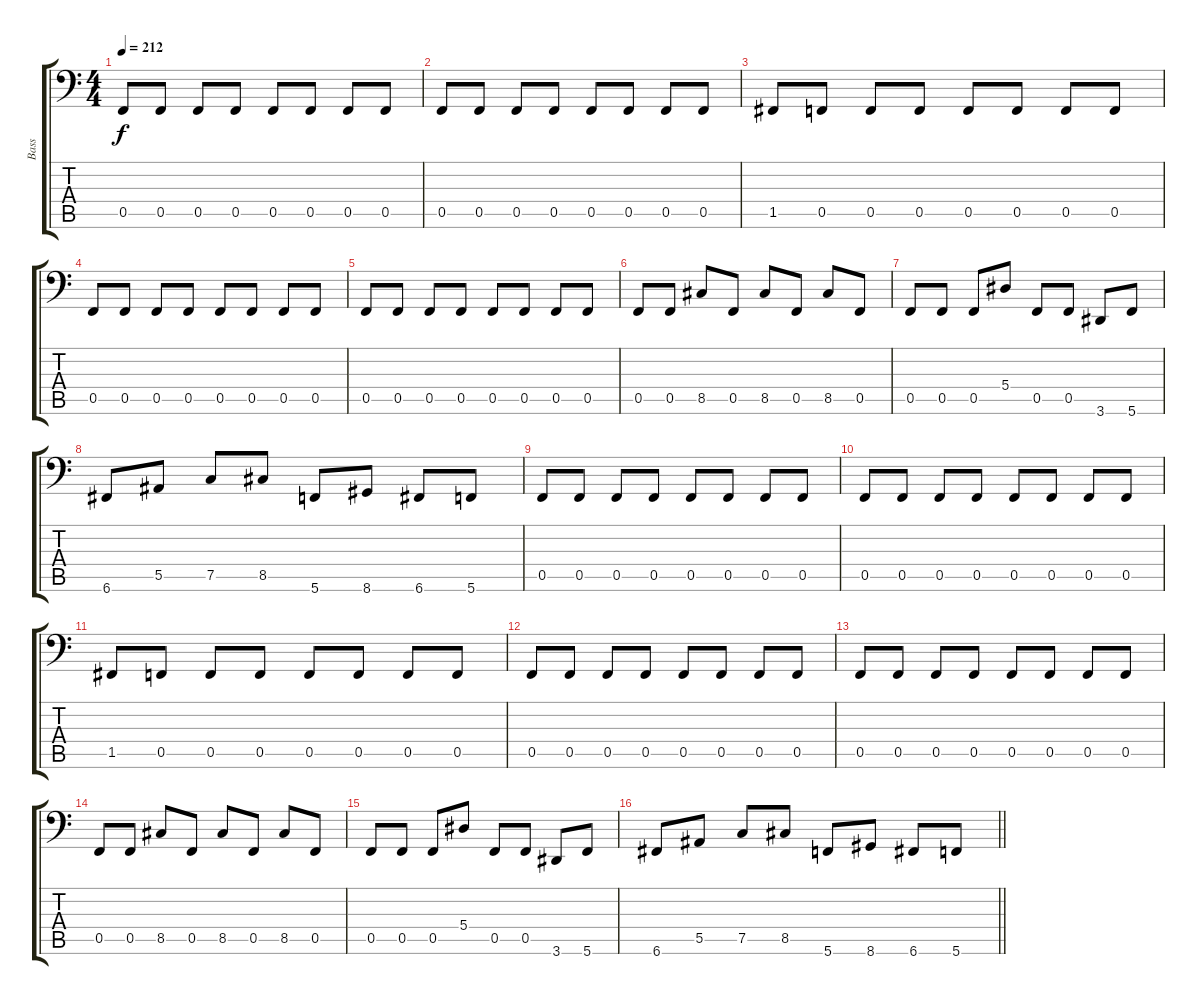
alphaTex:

\track ("Bass" "Bass") {instrument electricbasspick}
\staff {score tabs}
\tuning (C3 G2 Eb2 Bb1 F1 C1) {hide}
\ts (4 4)
\tempo 212
\clef f4
\ks c
0.5.8{dy f} 0.5.8 0.5.8 0.5.8 0.5.8 0.5.8 0.5.8 0.5.8 |
0.5.8 0.5.8 0.5.8 0.5.8 0.5.8 0.5.8 0.5.8 0.5.8 |
1.5.8 0.5.8 0.5.8 0.5.8 0.5.8 0.5.8 0.5.8 0.5.8 |
0.5.8 0.5.8 0.5.8 0.5.8 0.5.8 0.5.8 0.5.8 0.5.8 |
0.5.8 0.5.8 0.5.8 0.5.8 0.5.8 0.5.8 0.5.8 0.5.8 |
0.5.8 0.5.8 8.5.8 0.5.8 8.5.8 0.5.8 8.5.8 0.5.8 |
0.5.8 0.5.8 0.5.8 5.4.8 0.5.8 0.5.8 3.6.8 5.6.8 |
6.6.8 5.5.8 7.5.8 8.5.8 5.6.8 8.6.8 6.6.8 5.6.8 |
0.5.8 0.5.8 0.5.8 0.5.8 0.5.8 0.5.8 0.5.8 0.5.8 |
0.5.8 0.5.8 0.5.8 0.5.8 0.5.8 0.5.8 0.5.8 0.5.8 |
1.5.8 0.5.8 0.5.8 0.5.8 0.5.8 0.5.8 0.5.8 0.5.8 |
0.5.8 0.5.8 0.5.8 0.5.8 0.5.8 0.5.8 0.5.8 0.5.8 |
0.5.8 0.5.8 0.5.8 0.5.8 0.5.8 0.5.8 0.5.8 0.5.8 |
0.5.8 0.5.8 8.5.8 0.5.8 8.5.8 0.5.8 8.5.8 0.5.8 |
0.5.8 0.5.8 0.5.8 5.4.8 0.5.8 0.5.8 3.6.8 5.6.8 |
\barLineRight lightlight
6.6.8 5.5.8 7.5.8 8.5.8 5.6.8 8.6.8 6.6.8 5.6.8
